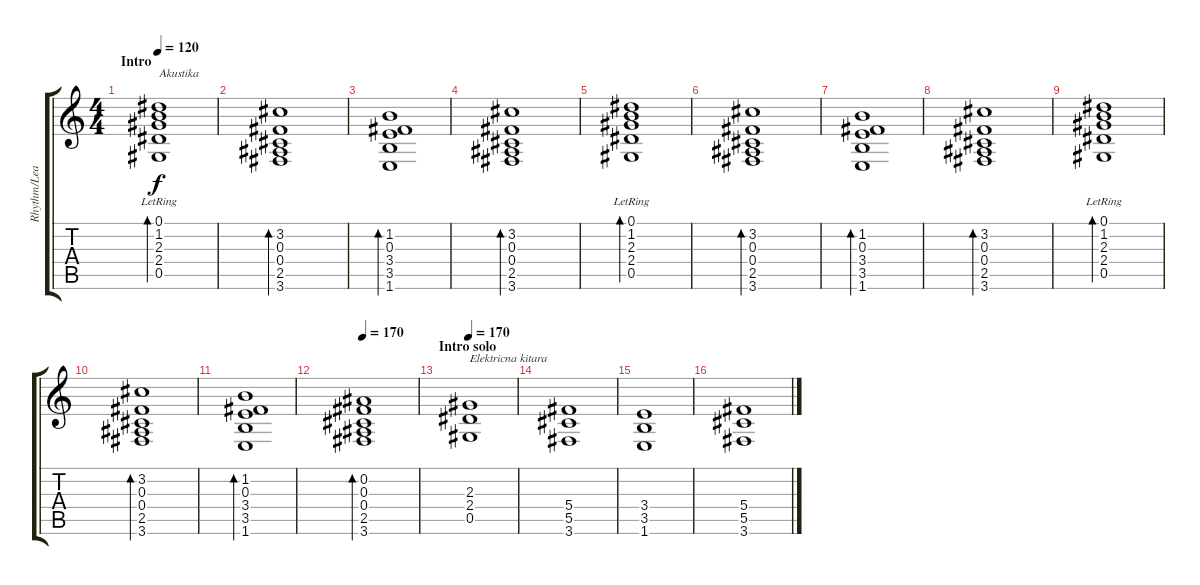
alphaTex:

\track ("Rhythm/Lead Guitar - Badi Boy" "Rhythm/Lea") {instrument overdrivenguitar}
\staff {score tabs}
\tuning (Eb4 Bb3 Gb3 Db3 Ab2 Eb2) {hide}
\ts (4 4)
\section ("" "Intro")
\tempo 120
\clef g2
\ks c
(0.1{lr} 1.2 2.3 2.4 0.5{lr}).1{bd 60 txt "Akustika" dy f instrument acousticguitarnylon} |
(3.2 0.3 0.4 2.5 3.6).1{bd 60} |
(1.2 0.3 3.4 3.5 1.6).1{bd 60} |
(3.2 0.3 0.4 2.5 3.6).1{bd 60} |
(0.1{lr} 1.2 2.3 2.4 0.5{lr}).1{bd 60} |
(3.2 0.3 0.4 2.5 3.6).1{bd 60} |
(1.2 0.3 3.4 3.5 1.6).1{bd 60} |
(3.2 0.3 0.4 2.5 3.6).1{bd 60} |
(0.1{lr} 1.2 2.3 2.4 0.5{lr}).1{bd 60} |
(3.2 0.3 0.4 2.5 3.6).1{bd 60} |
(1.2 0.3 3.4 3.5 1.6).1{bd 60} |
\tempo 170
(0.2 0.3 0.4 2.5 3.6).1{bd 60} |
\section ("" "Intro solo")
\tempo 170
(2.3 2.4 0.5).1{txt "Elektricna kitara" instrument overdrivenguitar} |
(5.4 5.5 3.6).1 |
(3.4 3.5 1.6).1 |
(5.4 5.5 3.6).1
